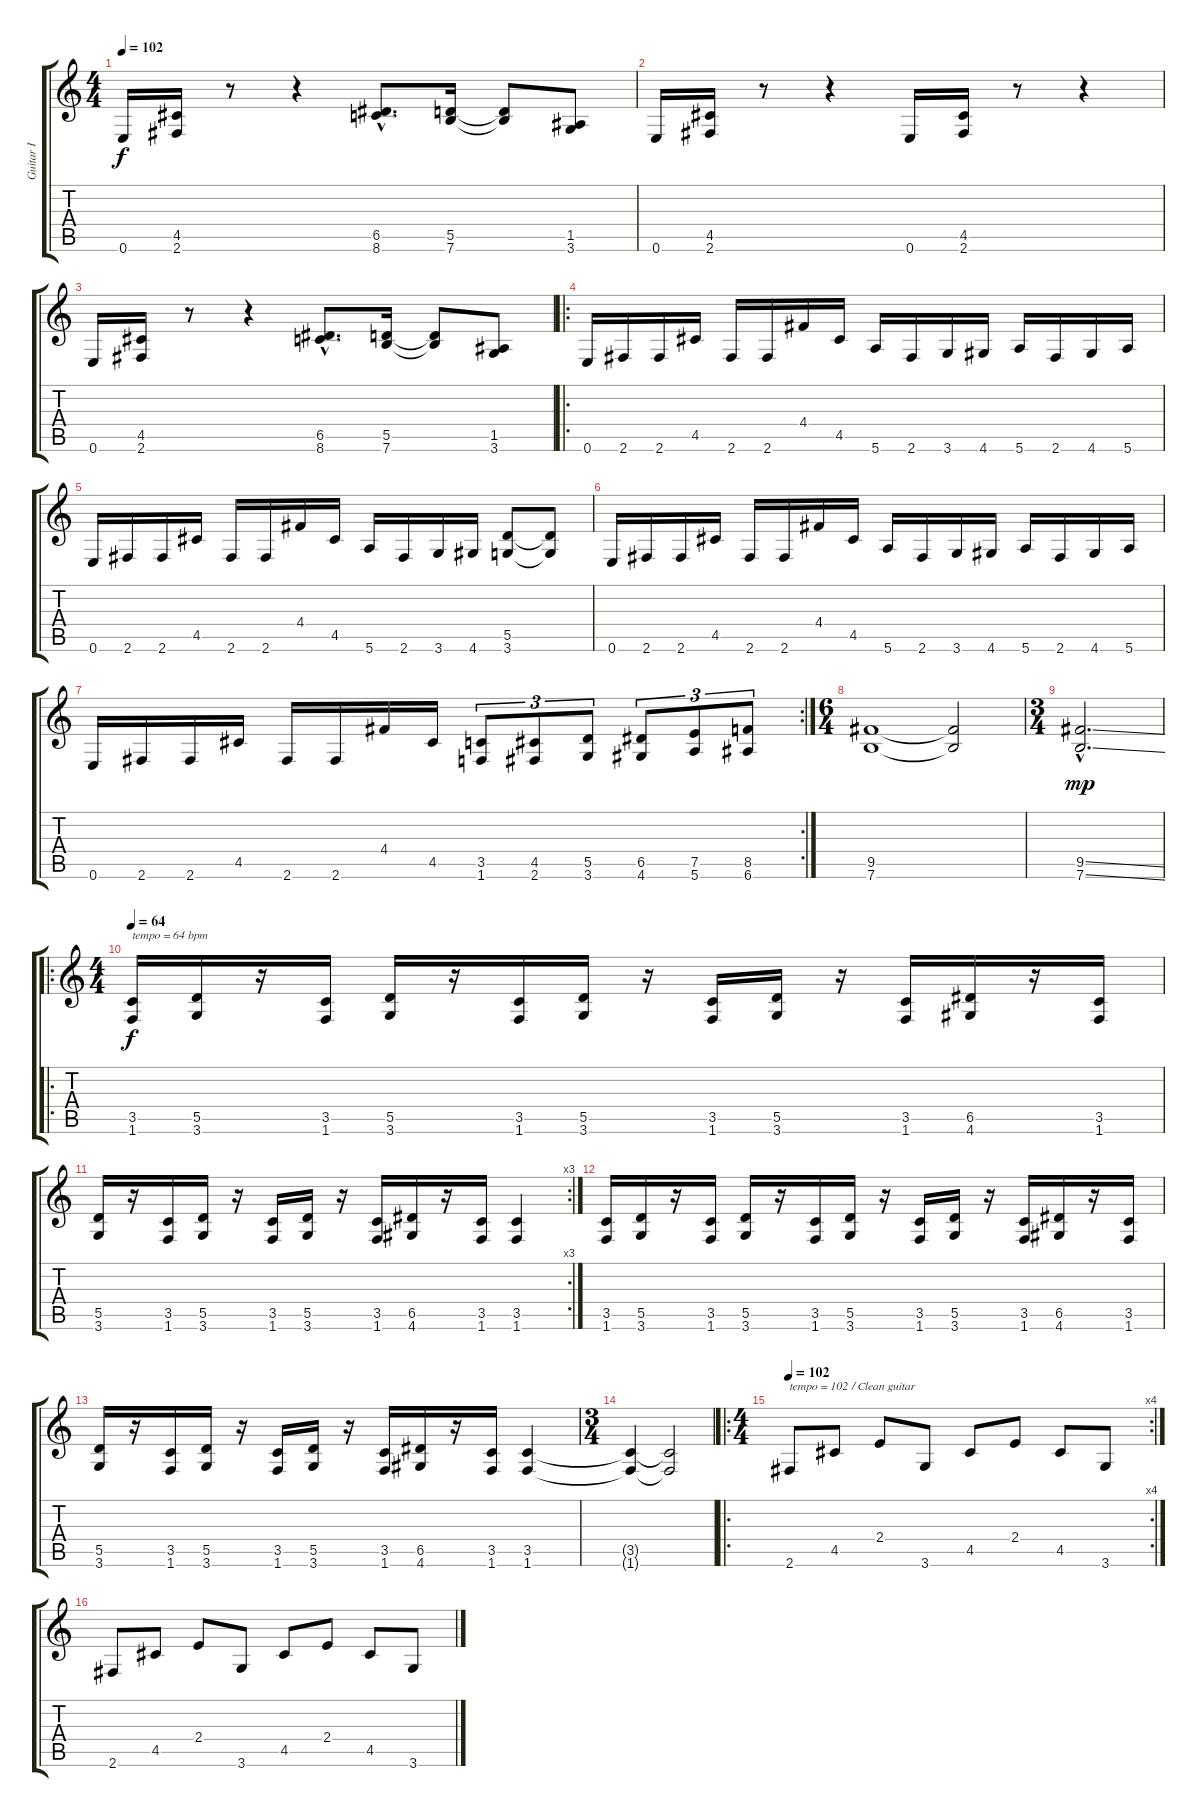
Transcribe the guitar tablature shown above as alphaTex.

\track ("Guitar I" "Guitar I") {instrument electricguitarclean}
\staff {score tabs}
\tuning (E4 B3 G3 D3 A2 E2) {hide}
\ts (4 4)
\tempo 102
\clef g2
\ks c
0.6.16{dy f} (4.5 2.6).16 r.8 r.4 (6.5{hac} 8.6{hac}).8{d} (5.5 7.6).16 (5.5{t} 7.6{t}).8 (1.5 3.6).8 |
0.6.16 (4.5 2.6).16 r.8 r.4 0.6.16 (4.5 2.6).16 r.8 r.4 |
0.6.16 (4.5 2.6).16 r.8 r.4 (6.5{hac} 8.6{hac}).8{d} (5.5 7.6).16 (5.5{t} 7.6{t}).8 (1.5 3.6).8 |
\ro
0.6.16 2.6.16 2.6.16 4.5.16 2.6.16 2.6.16 4.4.16 4.5.16 5.6.16 2.6.16 3.6.16 4.6.16 5.6.16 2.6.16 4.6.16 5.6.16 |
0.6.16 2.6.16 2.6.16 4.5.16 2.6.16 2.6.16 4.4.16 4.5.16 5.6.16 2.6.16 3.6.16 4.6.16 (5.5 3.6).8 (5.5{t} 3.6{t}).8 |
0.6.16 2.6.16 2.6.16 4.5.16 2.6.16 2.6.16 4.4.16 4.5.16 5.6.16 2.6.16 3.6.16 4.6.16 5.6.16 2.6.16 4.6.16 5.6.16 |
\rc 2
0.6.16 2.6.16 2.6.16 4.5.16 2.6.16 2.6.16 4.4.16 4.5.16 (3.5 1.6).8{tu (3 2)} (4.5 2.6).8{tu (3 2)} (5.5 3.6).8{tu (3 2)} (6.5 4.6).8{tu (3 2)} (7.5 5.6).8{tu (3 2)} (8.5 6.6).8{tu (3 2)} |
\ts (6 4)
(9.5 7.6).1 (9.5{t} 7.6{t}).2 |
\ts (3 4)
(9.5{ss hac} 7.6{ss hac}).2{d dy mp} |
\ro
\ts (4 4)
\tempo 64
(3.5 1.6).16{txt "tempo = 64 bpm" dy f} (5.5 3.6).16 r.16 (3.5 1.6).16 (5.5 3.6).16 r.16 (3.5 1.6).16 (5.5 3.6).16 r.16 (3.5 1.6).16 (5.5 3.6).16 r.16 (3.5 1.6).16 (6.5 4.6).16 r.16 (3.5 1.6).16 |
\rc 3
(5.5 3.6).16 r.16 (3.5 1.6).16 (5.5 3.6).16 r.16 (3.5 1.6).16 (5.5 3.6).16 r.16 (3.5 1.6).16 (6.5 4.6).16 r.16 (3.5 1.6).16 (3.5 1.6).4 |
(3.5 1.6).16 (5.5 3.6).16 r.16 (3.5 1.6).16 (5.5 3.6).16 r.16 (3.5 1.6).16 (5.5 3.6).16 r.16 (3.5 1.6).16 (5.5 3.6).16 r.16 (3.5 1.6).16 (6.5 4.6).16 r.16 (3.5 1.6).16 |
(5.5 3.6).16 r.16 (3.5 1.6).16 (5.5 3.6).16 r.16 (3.5 1.6).16 (5.5 3.6).16 r.16 (3.5 1.6).16 (6.5 4.6).16 r.16 (3.5 1.6).16 (3.5 1.6).4 |
\ts (3 4)
(3.5{t} 1.6{t}).4 (3.5{t} 1.6{t}).2 |
\ro
\rc 4
\ts (4 4)
\tempo 102
2.6.8{txt "tempo = 102 / Clean guitar" instrument electricguitarclean} 4.5.8 2.4.8 3.6.8 4.5.8 2.4.8 4.5.8 3.6.8 |
2.6.8 4.5.8 2.4.8 3.6.8 4.5.8 2.4.8 4.5.8 3.6.8
